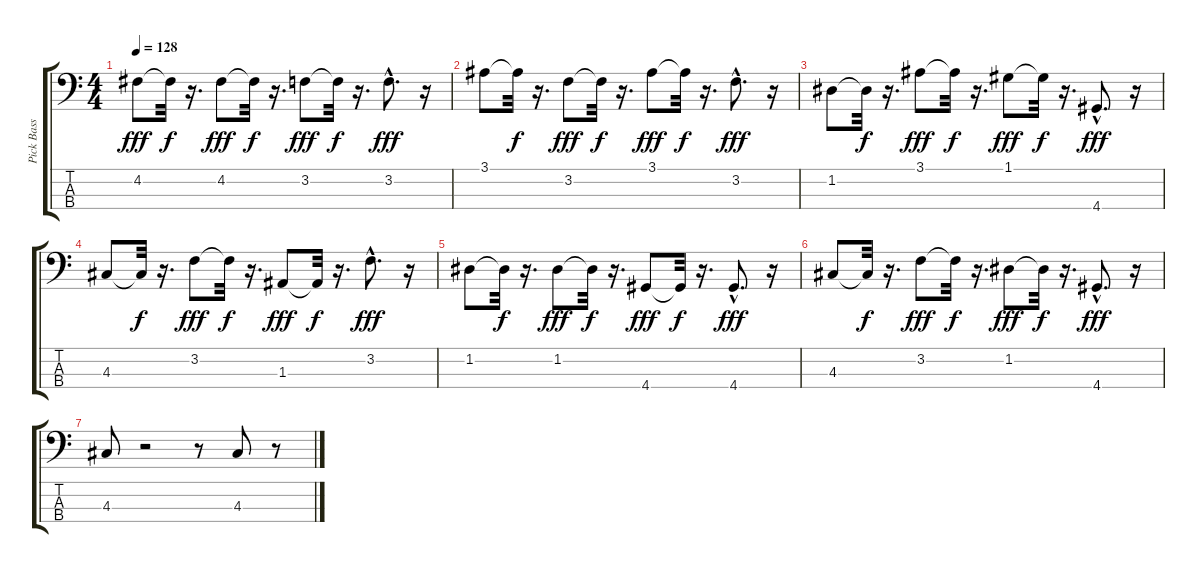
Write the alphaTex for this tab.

\track ("Pick Bass" "Pick Bass") {instrument electricbasspick}
\staff {score tabs}
\tuning (G2 D2 A1 E1) {hide}
\ts (4 4)
\tempo 128
\clef f4
\ks c
4.2.8{dy fff} 4.2{t}.32{dy f} r.16{d} 4.2.8{dy fff} 4.2{t}.32{dy f} r.16{d} 3.2.8{dy fff} 3.2{t}.32{dy f} r.16{d} 3.2{hac}.8{d dy fff} r.16 |
3.1.8 3.1{t}.32{dy f} r.16{d} 3.2.8{dy fff} 3.2{t}.32{dy f} r.16{d} 3.1.8{dy fff} 3.1{t}.32{dy f} r.16{d} 3.2{hac}.8{d dy fff} r.16 |
1.2.8 1.2{t}.32{dy f} r.16{d} 3.1.8{dy fff} 3.1{t}.32{dy f} r.16{d} 1.1.8{dy fff} 1.1{t}.32{dy f} r.16{d} 4.4{hac}.8{d dy fff} r.16 |
4.3.8 4.3{t}.32{dy f} r.16{d} 3.2.8{dy fff} 3.2{t}.32{dy f} r.16{d} 1.3.8{dy fff} 1.3{t}.32{dy f} r.16{d} 3.2{hac}.8{d dy fff} r.16 |
1.2.8 1.2{t}.32{dy f} r.16{d} 1.2.8{dy fff} 1.2{t}.32{dy f} r.16{d} 4.4.8{dy fff} 4.4{t}.32{dy f} r.16{d} 4.4{hac}.8{d dy fff} r.16 |
4.3.8 4.3{t}.32{dy f} r.16{d} 3.2.8{dy fff} 3.2{t}.32{dy f} r.16{d} 1.2.8{dy fff} 1.2{t}.32{dy f} r.16{d} 4.4{hac}.8{d dy fff} r.16 |
4.3.8 r.2 r.8 4.3.8 r.8
